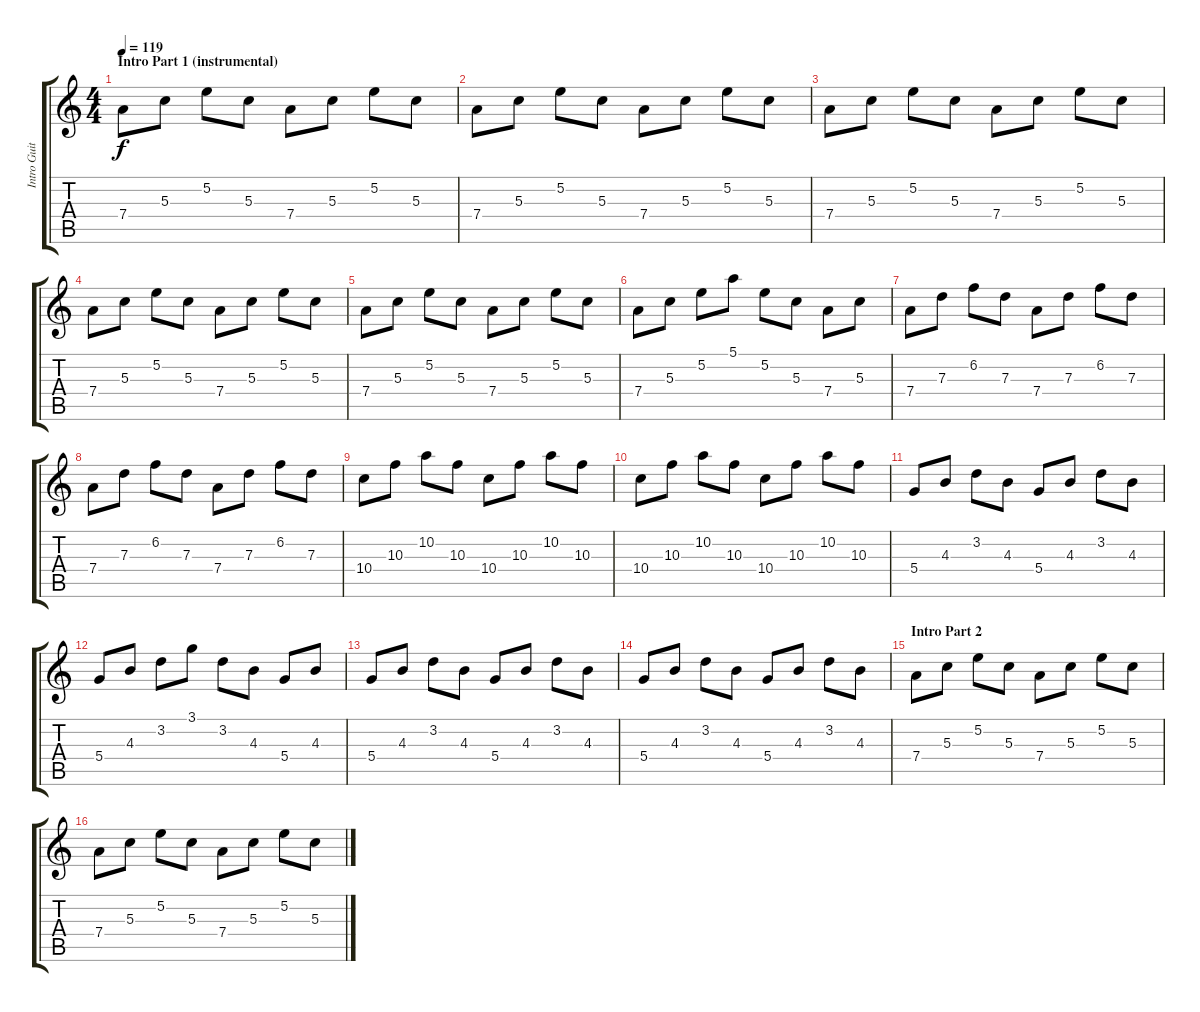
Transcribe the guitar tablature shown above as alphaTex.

\track ("Intro Guitar (rhythm)" "Intro Guit") {instrument acousticguitarsteel}
\staff {score tabs}
\tuning (E4 B3 G3 D3 A2 E2) {hide}
\ts (4 4)
\section ("" "Intro Part 1 (instrumental)")
\tempo 119
\clef g2
\ks c
7.4.8{dy f instrument acousticguitarsteel} 5.3.8 5.2.8 5.3.8 7.4.8 5.3.8 5.2.8 5.3.8 |
7.4.8 5.3.8 5.2.8 5.3.8 7.4.8 5.3.8 5.2.8 5.3.8 |
7.4.8 5.3.8 5.2.8 5.3.8 7.4.8 5.3.8 5.2.8 5.3.8 |
7.4.8 5.3.8 5.2.8 5.3.8 7.4.8 5.3.8 5.2.8 5.3.8 |
7.4.8 5.3.8 5.2.8 5.3.8 7.4.8 5.3.8 5.2.8 5.3.8 |
7.4.8 5.3.8 5.2.8 5.1.8 5.2.8 5.3.8 7.4.8 5.3.8 |
7.4.8 7.3.8 6.2.8 7.3.8 7.4.8 7.3.8 6.2.8 7.3.8 |
7.4.8 7.3.8 6.2.8 7.3.8 7.4.8 7.3.8 6.2.8 7.3.8 |
10.4.8 10.3.8 10.2.8 10.3.8 10.4.8 10.3.8 10.2.8 10.3.8 |
10.4.8 10.3.8 10.2.8 10.3.8 10.4.8 10.3.8 10.2.8 10.3.8 |
5.4.8 4.3.8 3.2.8 4.3.8 5.4.8 4.3.8 3.2.8 4.3.8 |
5.4.8 4.3.8 3.2.8 3.1.8 3.2.8 4.3.8 5.4.8 4.3.8 |
5.4.8 4.3.8 3.2.8 4.3.8 5.4.8 4.3.8 3.2.8 4.3.8 |
5.4.8 4.3.8 3.2.8 4.3.8 5.4.8 4.3.8 3.2.8 4.3.8 |
\section ("" "Intro Part 2")
7.4.8 5.3.8 5.2.8 5.3.8 7.4.8 5.3.8 5.2.8 5.3.8 |
7.4.8 5.3.8 5.2.8 5.3.8 7.4.8 5.3.8 5.2.8 5.3.8
